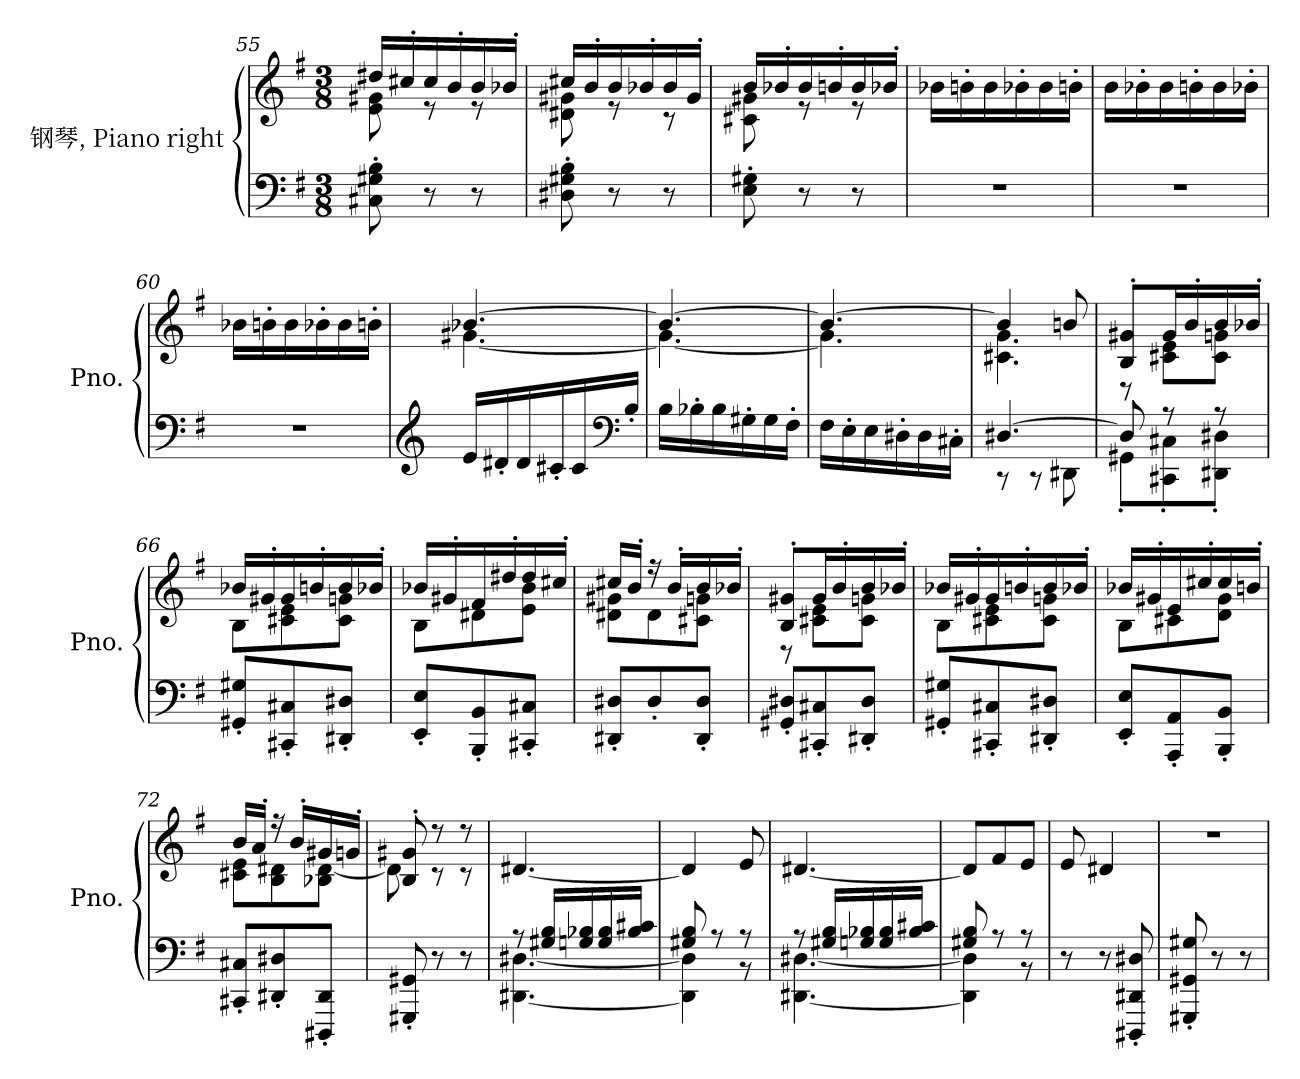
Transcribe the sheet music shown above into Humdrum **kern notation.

**kern	**kern
*part1	*part1
*staff2	*staff1
*I"钢琴, Piano right	*
*I'Pno.	*
*clefF4	*clefG2
*k[f#]	*k[f#]
*M3/8	*M3/8
*MM128	*MM128
=55	=55
*	*^
8C#X\' 8G#X\' 8B\'	16dd#X/LL	8e\ 8g#X\
*	*MM126	*
.	16cc#X'/	.
*	*MM128	*
8r	16cc#/	8r
.	16b'/	.
*	*MM126	*
8r	16b/	8r
.	16b-X'/JJ	.
=56	=56	=56
*	*MM128	*
8D#X\' 8G#X\' 8B\'	16cc#X/LL	8d#X\ 8g#X\
*	*MM126	*
.	16b'/	.
*	*MM128	*
8r	16b/	8r
.	16b-X'/	.
*	*MM126	*
8r	16b-/	8r
.	16g#'/JJ	.
=57	=57	=57
*	*MM128	*
8E\' 8G#X\'	16b/LL	8c#X\ 8g#X\
*	*MM126	*
.	16b-X'/	.
*	*MM128	*
8r	16b-/	8r
.	16bn'/	.
*	*MM126	*
8r	16b/	8r
.	16b-X'/JJ	.
*	*v	*v
!!LO:LB:g=z
=58	=58
*	*MM128
4.r	16b-X\LL
*	*MM126
.	16bn'\
*	*MM128
.	16b\
.	16b-X'\
*	*MM126
.	16b-\
.	16bn'\JJ
=59	=59
*	*MM128
4.r	16b\LL
*	*MM126
.	16b-X'\
*	*MM128
.	16b-\
.	16bn'\
*	*MM126
.	16b\
.	16b-X'\JJ
=60	=60
*	*MM128
4.r	16b-X\LL
*	*MM126
.	16bn'\
*	*MM128
.	16b\
.	16b-X'\
*	*MM123
.	16b-\
*	*MM119
.	16bn'\JJ
=61	=61
*clefG2	*
*	*MM126
*	*^
16e/LL	[4.b-X/	[4.g#X\
16d#X'/	.	.
16d#/	.	.
16c#X'/	.	.
16c#/	.	.
*clefF4	*	*
16B'/JJ	.	.
!!LO:LB:g=z	!!
=62	=62	=62
*	*MM128	*
16B\LL	4.b-/_	4.g#\_
16B-X'\	.	.
16B-\	.	.
16G#X'\	.	.
16G#\	.	.
16F#'\JJ	.	.
=63	=63	=63
*	*MM128	*
16F#\LL	4.b-/_	4.g#\]
16E'\	.	.
16E\	.	.
16D#X'\	.	.
16D#\	.	.
16C#X'\JJ	.	.
=64	=64	=64
*	*MM127	*
*^	*	*
[4.D#X/	8r	4b-/]	4.c#X\ 4.g\
.	8r	.	.
.	8DD#X\	8bn/	.
=65	=65	=65	=65
*	*	*MM116	*
8D#/]	8GG#X'\L	8B/' 8g#X/'L	8r
*	*	*MM120	*
8r	8CC#X\' 8C#X\'	16g#/L	8c#X\ 8e\L
.	.	16b'/	.
*	*	*MM124	*
8r	8DD#X\' 8D#X\'J	16b/	8c#\ 8gn\J
.	.	16b-X'/JJ	.
*v	*v	*	*
=66	=66	=66
*	*MM123	*
8GG#X/' 8G#X/'L	16b-X/LL	8B\L
*	*MM120	*
.	16g#X'/	.
*	*MM124	*
8CC#X/' 8C#X/'	16g#/	8c#X\ 8e\
.	16bn'/	.
*	*MM125	*
8DD#X/' 8D#X/'J	16b/	8c#\ 8gn\J
.	16b-X'/JJ	.
!!LO:LB:g=z	!!
=67	=67	=67
*	*MM123	*
8EE/' 8E/'L	16b-X/LL	8B\L
*	*MM116	*
.	16g#X'/	.
*	*MM124	*
8BBB/' 8BB/'	16f#/	8d#X\
.	16dd#X'/	.
*	*MM126	*
8CC#X/' 8C#X/'J	16dd#/	8e\ 8b-\J
.	16cc#X'/JJ	.
=68	=68	=68
*	*MM123	*
8DD#X/' 8D#X/'L	16cc#X/LL	8d#X\ 8g#X\L
*	*MM108	*
.	16b'/JJ	.
*	*MM124	*
8D#'/	16r	8d#\
.	16b'/LL	.
*	*MM122	*
8DD#/' 8D#/'J	16b/	8c#X\ 8gn\J
.	16b-X'/JJ	.
=69	=69	=69
*	*MM114	*
8GG#X/' 8D#X/'L	8B/' 8g#X/'L	8r
*	*MM122	*
8CC#X/' 8C#X/'	16g#/L	8c#X\ 8e\L
.	16b'/	.
*	*MM124	*
8DD#X/' 8D#/'J	16b/	8c#\ 8gn\J
.	16b-X'/JJ	.
=70	=70	=70
*	*MM123	*
8GG#X/' 8G#X/'L	16b-X/LL	8B\L
*	*MM120	*
.	16g#X'/	.
*	*MM123	*
8CC#X/' 8C#X/'	16g#/	8c#X\ 8e\
.	16bn'/	.
*	*MM126	*
8DD#X/' 8D#X/'J	16b/	8c#\ 8gn\J
.	16b-X'/JJ	.
!!LO:LB:g=z	!!
=71	=71	=71
*	*MM120	*
8EE/' 8E/'L	16b-X/LL	8B\L
*	*MM104	*
.	16g#X'/	.
*	*MM119	*
8AAA/' 8AA/'	16e/	8c#X\
.	16cc#X'/	.
*	*MM121	*
8BBB/' 8BB/'J	16cc#/	8d\ 8g#\J
.	16bn'/JJ	.
=72	=72	=72
*	*MM119	*
8CC#X/' 8C#X/'L	16b/LL	8c#X\ 8e\L
*	*MM108	*
.	16a'/JJ	.
*	*MM121	*
8DD#X/' 8D#X/'	16r	8B\ 8d#X\
*	*MM118	*
.	16b'/LL	.
*	*MM114	*
8DDD#X/' 8DD#/'J	16g#X/	8B-X\ [8d#\J
*	*MM108	*
.	16gn'/JJ	.
=73	=73	=73
*	*MM124	*
8GGG#X/' 8GG#X/'	8B/' 8g#X/'	8d#\]
8r	8r	8r
8r	8r	8r
*	*v	*v
=74	=74
*	*MM125
*^	*
8r	[4.DD#X\ [4.D#X\	[4.d#X/
16G#X/ 16B/LL	.	.
16Gn/ 16B-X/	.	.
16G/ 16B-/	.	.
16B-/ 16c#X/JJ	.	.
=75	=75	=75
*	*	*MM125
8G#X/ 8B/	4DD#\] 4D#\]	4d#/]
8r	.	.
*	*	*MM117
8r	8r	8e/
!!LO:LB:g=z
=76	=76	=76
*	*	*MM120
8r	[4.DD#X\ [4.D#X\	[4.d#X/
16G#X/ 16B/LL	.	.
16Gn/ 16B-X/	.	.
16G/ 16B-/	.	.
16B-/ 16c#X/JJ	.	.
=77	=77	=77
*	*	*MM103
8G#X/ 8B/	4DD#\] 4D#\]	8d#/L]
*	*	*MM110
8r	.	8f#/
*	*	*MM101
8r	8r	8e/J
*v	*v	*
=78	=78
*	*MM106
8r	8e/
*	*MM87
8r	4d#X/
8DDD#X/' 8DD#X/' 8D#X/'	.
=79	=79
8GGG#X/' 8GG#X/' 8G#X/'	4.r
8r	.
8r	.
=	=
*-	*-
